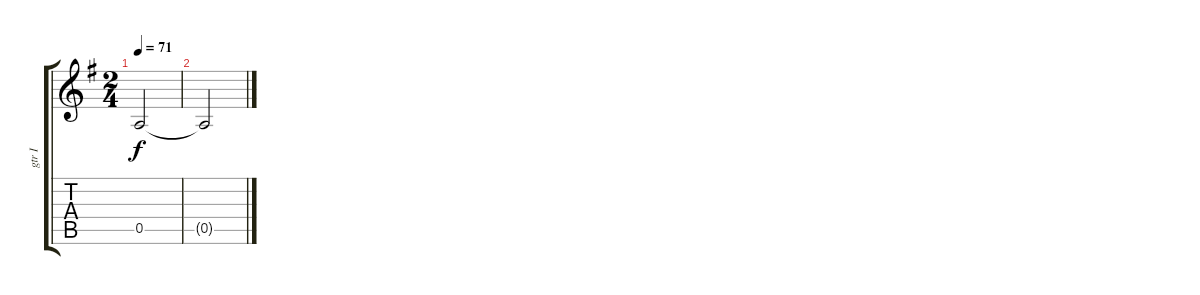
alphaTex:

\track ("gtr I" "gtr I") {instrument electricguitarclean}
\staff {score tabs}
\tuning (E4 B3 G3 D3 A2 E2) {hide}
\ts (2 4)
\tempo 71
\clef g2
\ks g
0.5.2{dy f} |
0.5{t}.2
